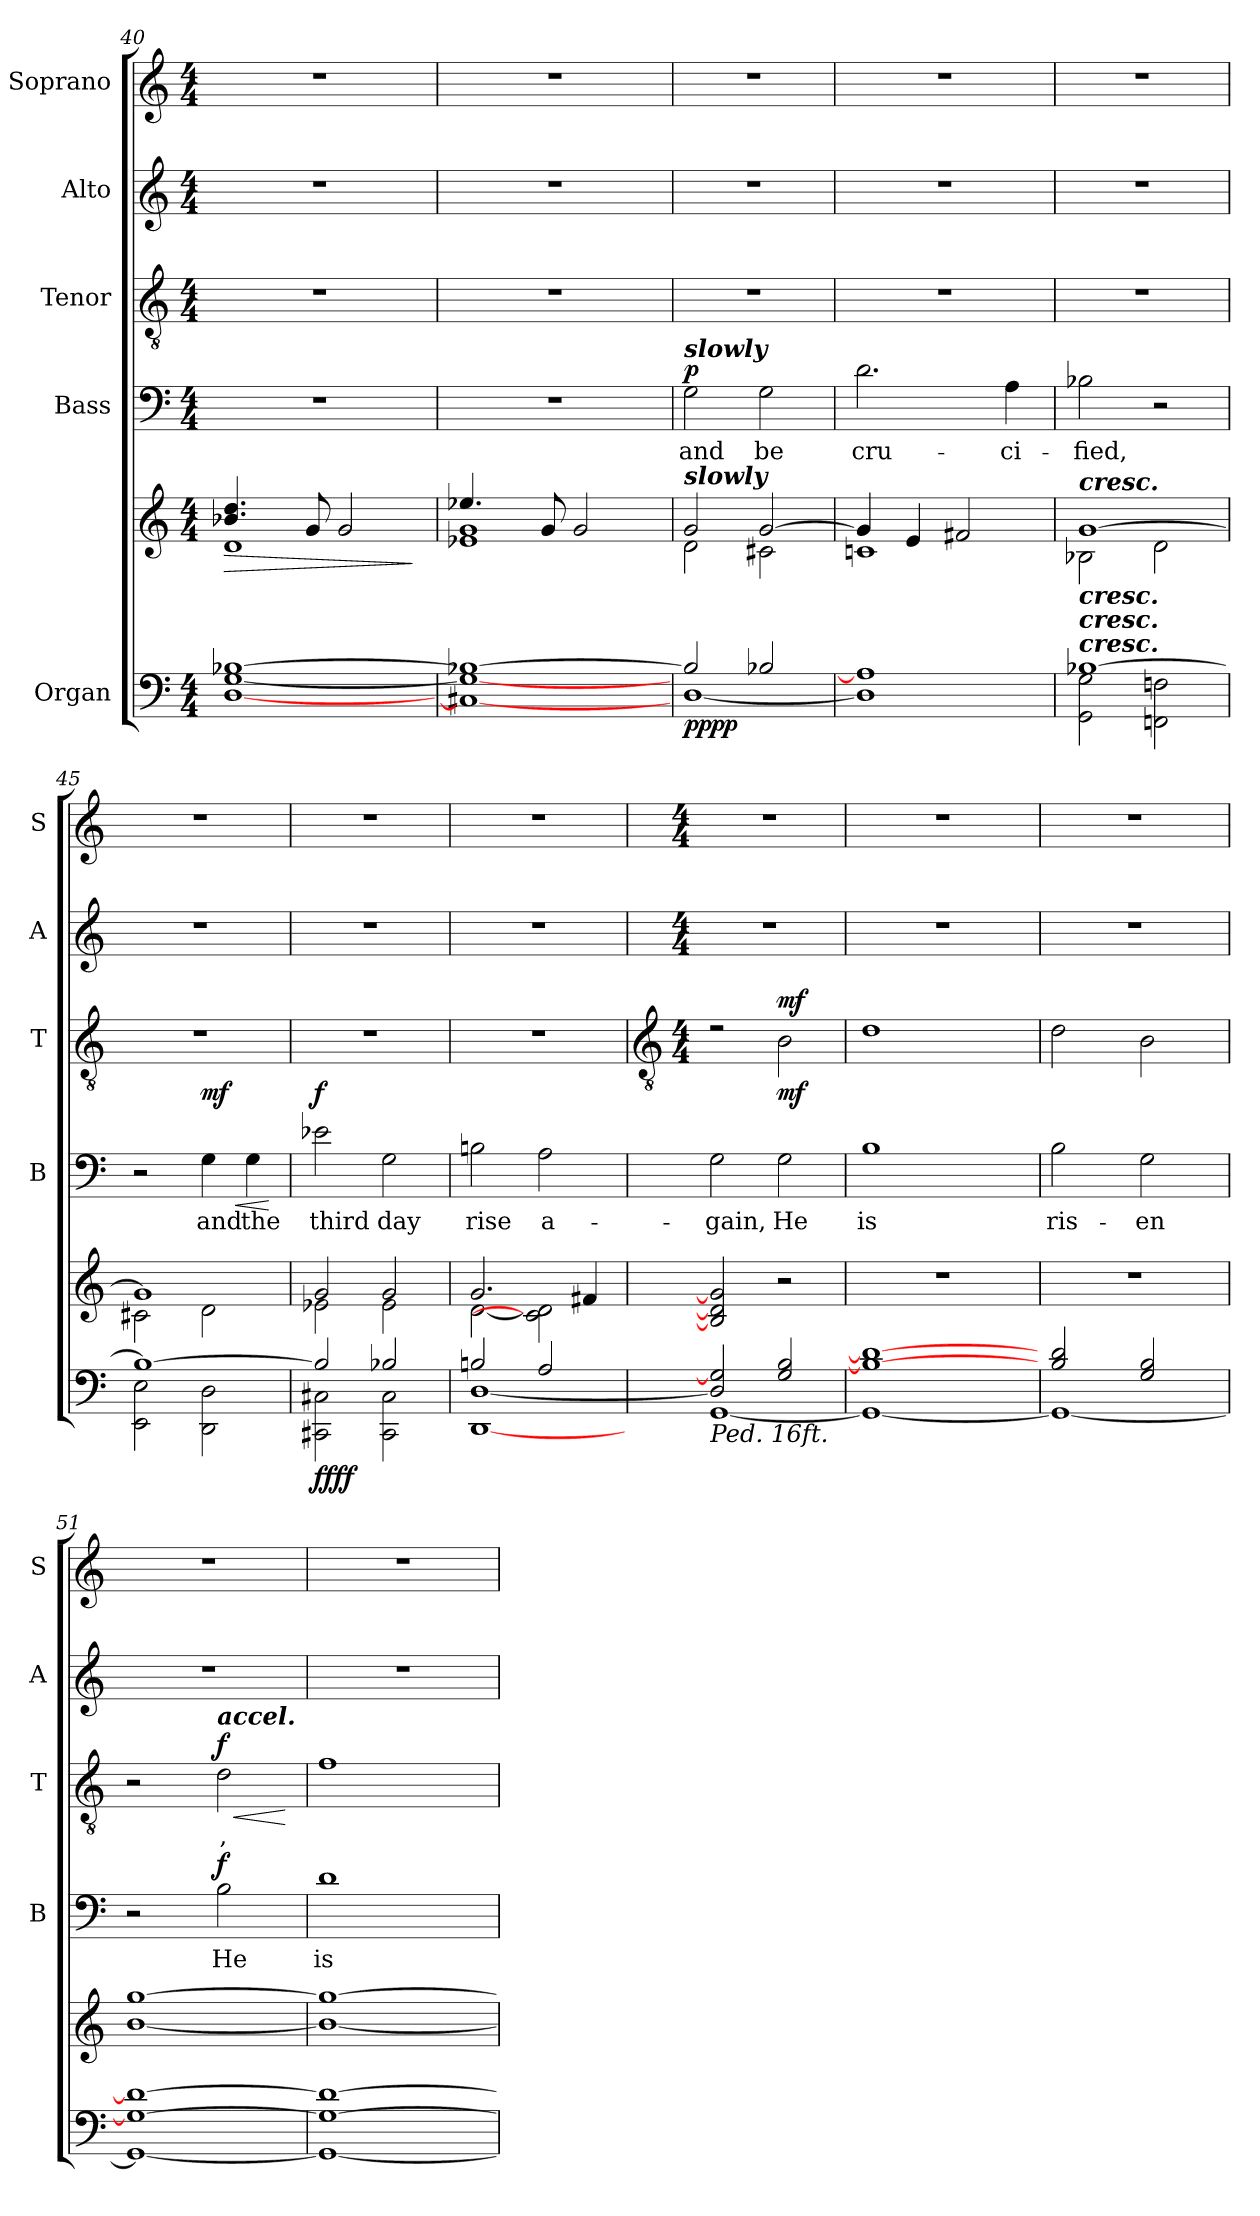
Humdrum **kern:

**kern	**kern	**dynam	**kern	**text	**dynam	**kern	**text	**dynam	**kern	**kern
*part5	*part5	*part5	*part4	*part4	*part4	*part3	*part3	*part3	*part2	*part1
*staff6	*staff5	*staff5/6	*staff4	*staff4	*staff4	*staff3	*staff3	*staff3	*staff2	*staff1
*I"Organ	*	*	*I"Bass	*	*	*I"Tenor	*	*	*I"Alto	*I"Soprano
*	*	*	*I'B	*	*	*I'T	*	*	*I'A	*I'S
!!LO:LB:g=z
*clefF4	*clefG2	*	*clefF4	*	*	*clefGv2	*	*	*clefG2	*clefG2
*k[]	*k[]	*	*k[]	*	*	*k[]	*	*	*k[]	*k[]
*C:	*C:	*	*C:	*	*	*C:	*	*	*C:	*C:
*M4/4	*M4/4	*	*M4/4	*	*	*M4/4	*	*	*M4/4	*M4/4
=40	=40	=40	=40	=40	=40	=40	=40	=40	=40	=40
*^	*^	*	*	*	*	*	*	*	*	*
!	!	!	!	!LO:HP:b	!	!	!	!	!	!	!	!
[1D/ [1G/ [1B-X/	4ryy	4.b-X/ 4.dd/	1d\	>	1r	.	.	1r	.	.	1r	1r
.	4ryy	.	.	.	.	.	.	.	.	.	.	.
.	.	8g/	.	.	.	.	.	.	.	.	.	.
.	4ryy	2g/	.	.	.	.	.	.	.	.	.	.
.	4ryy	.	.	.	.	.	.	.	.	.	.	.
*v	*v	*	*	*	*	*	*	*	*	*	*	*
*	*v	*v	*	*	*	*	*	*	*	*	*
.	.	]	.	.	.	.	.	.	.	.
=41	=41	=41	=41	=41	=41	=41	=41	=41	=41	=41
*^	*^	*	*	*	*	*	*	*	*	*
1C#X/_ 1G/_ 1B-X/_	4ryy	4.ee-X/	1e-X\ 1g\	.	1r	.	.	1r	.	.	1r	1r
.	4ryy	.	.	.	.	.	.	.	.	.	.	.
.	.	8g/	.	.	.	.	.	.	.	.	.	.
.	4ryy	2g/	.	.	.	.	.	.	.	.	.	.
.	4ryy	.	.	.	.	.	.	.	.	.	.	.
=42	=42	=42	=42	=42	=42	=42	=42	=42	=42	=42	=42	=42
!	!	!	!	!	!LO:TX:a:Bi:t=slowly	!	!	!	!	!	!	!
!	!	!LO:TX:a:Bi:t=slowly	!	!	!	!	!	!	!	!	!	!
!	!	!	!	!LO:DY:b=2	!	!LO:LY:b	!	!	!	!	!	!
!	!	!	!	!LO:DY:n=1:b=2	!	!	!	!	!	!	!	!
!	!	!	!	!LO:DY:n=2:b	!	!	!	!	!	!	!	!
!	!	!	!	!LO:DY:n=3:b	!	!	!LO:DY:b	!	!	!	!	!
2B-/]	[1D\	2g/	2d\	p p p p	2G\	and	p	1r	.	.	1r	1r
!	!	!	!	!	!	!LO:LY:b	!	!	!	!	!	!
2B-X/	.	[2g/	2c#X\	.	2G\	be	.	.	.	.	.	.
=43	=43	=43	=43	=43	=43	=43	=43	=43	=43	=43	=43	=43
!	!	!	!	!	!	!LO:LY:b	!	!	!	!	!	!
1A/]	1D\]	4g/]	1cn\	.	2.d\	cru-	.	1r	.	.	1r	1r
.	.	4e/	.	.	.	.	.	.	.	.	.	.
.	.	2f#X/	.	.	.	.	.	.	.	.	.	.
!	!	!	!	!	!	!LO:LY:b	!	!	!	!	!	!
.	.	.	.	.	4A\	-ci-	.	.	.	.	.	.
=44	=44	=44	=44	=44	=44	=44	=44	=44	=44	=44	=44	=44
!	!	!LO:TX:b:Bi:t=cresc.	!	!	!	!	!	!	!	!	!	!
!	!	!LO:TX:a:Bi:t=cresc.	!	!	!	!	!	!	!	!	!	!
!LO:TX:a:Bi:t=cresc.	!	!	!	!	!	!	!	!	!	!	!	!
!LO:TX:a:Bi:t=cresc.	!	!	!	!	!	!	!	!	!	!	!	!
!	!	!	!	!	!	!LO:LY:b	!	!	!	!	!	!
[1B-X/	2GG\ 2G\	[1g/	2B-X\	.	2B-X\	-fied,	.	1r	.	.	1r	1r
.	2FFn\ 2Fn\	.	2d\	.	2r	.	.	.	.	.	.	.
=45	=45	=45	=45	=45	=45	=45	=45	=45	=45	=45	=45	=45
1B-/_	2EE\ 2E\	1g/]	2c#X\	.	2r	.	.	1r	.	.	1r	1r
!	!	!	!	!	!	!LO:LY:b	!LO:HP:b	!	!	!	!	!
!	!	!	!	!	!	!	!LO:DY:n=1:b	!	!	!	!	!
.	2DD\ 2D\	.	2d\	.	4G\	and	< mf	.	.	.	.	.
!	!	!	!	!	!	!LO:LY:b	!	!	!	!	!	!
.	.	.	.	.	4G\	the	.	.	.	.	.	.
*v	*v	*	*	*	*	*	*	*	*	*	*	*
*	*v	*v	*	*	*	*	*	*	*	*	*
.	.	.	.	.	[	.	.	.	.	.
=46	=46	=46	=46	=46	=46	=46	=46	=46	=46	=46
*^	*^	*	*	*	*	*	*	*	*	*
!	!	!	!	!LO:DY:b=2	!	!LO:LY:b	!	!	!	!	!	!
!	!	!	!	!LO:DY:n=1:b=2	!	!	!	!	!	!	!	!
!	!	!	!	!LO:DY:n=2:b	!	!	!	!	!	!	!	!
!	!	!	!	!LO:DY:n=3:b	!	!	!LO:DY:b	!	!	!	!	!
2B-/]	2CC#X\ 2C#X\	2g/	2e-X\	f f f f	2e-X\	third	f	1r	.	.	1r	1r
!	!	!	!	!	!	!LO:LY:b	!	!	!	!	!	!
2B-X/	2CC#\ 2C#\	2g/	2e-\	.	2G\	day	.	.	.	.	.	.
=47	=47	=47	=47	=47	=47	=47	=47	=47	=47	=47	=47	=47
!	!	!	!	!	!	!LO:LY:b	!	!	!	!	!	!
2Bn/	[1DD\ [1D\	2.g/	[2d\	.	2Bn\	rise	.	1r	.	.	1r	1r
!	!	!	!	!	!	!LO:LY:b	!	!	!	!	!	!
2A/	.	.	2c\] 2d\]	.	2A\	a-	.	.	.	.	.	.
.	.	4f#X/	.	.	.	.	.	.	.	.	.	.
!!LO:LB:g=z
=48	=48	=48	=48	=48	=48	=48	=48	=48	=48	=48	=48	=48
*	*	*	*	*	*	*	*	*clefGv2	*	*	*	*
*	*	*	*	*	*	*	*	*k[]	*	*	*k[]	*k[]
*	*	*	*	*	*	*	*	*C:	*	*	*C:	*C:
*	*	*	*	*	*	*	*	*M4/4	*	*	*M4/4	*M4/4
!	!	!	!	!	!	!	!	!LO:TX:a:Bi:t=deliberately	!	!	!	!
!	!	!	!	!	!LO:TX:a:Bi:t=deliberately	!	!	!	!	!	!	!
!LO:TX:b:i:t=Ped. 16ft.	!	!	!	!	!	!	!	!	!	!	!	!
!	!	!	!	!	!	!LO:LY:a	!	!	!	!	!	!
*	*	*	*	*	*^	*	*	*^	*	*	*	*
2D/] 2G/]	[1GG\	2B/] 2d/] 2g/]	2ryy	.	2G\	1ryy	-gain,	.	2r	1ryy	.	.	1r	1r
!	!	!	!	!	!	!	!LO:LY:a	!LO:DY:b	!	!	!	!LO:DY:b	!	!
2G/ 2B/	.	2r	2ryy	.	2G\	.	He	mf	2B\	.	.	mf	.	.
=49	=49	=49	=49	=49	=49	=49	=49	=49	=49	=49	=49	=49	=49	=49
!	!	!	!	!	!	!	!LO:LY:a	!	!	!	!	!	!	!
1B/_ 1d/_	1GG\_	1r	2ryy	.	1B	4ryy	is	.	1d	1ryy	.	.	1r	1r
.	.	.	.	.	.	4ryy	.	.	.	.	.	.	.	.
.	.	.	2ryy	.	.	4ryy	.	.	.	.	.	.	.	.
.	.	.	.	.	.	4ryy	.	.	.	.	.	.	.	.
=50	=50	=50	=50	=50	=50	=50	=50	=50	=50	=50	=50	=50	=50	=50
!	!	!	!	!	!	!	!LO:LY:a	!	!	!	!	!	!	!
2B/ 2d/	1GG\_	1r	2ryy	.	2B\	4ryy	ris-	.	2d\	1ryy	.	.	1r	1r
.	.	.	.	.	.	4ryy	.	.	.	.	.	.	.	.
!	!	!	!	!	!	!	!LO:LY:a	!	!	!	!	!	!	!
2G/ 2B/	.	.	2ryy	.	2G\	4ryy	-en	.	2B\	.	.	.	.	.
.	.	.	.	.	.	4ryy	.	.	.	.	.	.	.	.
=51	=51	=51	=51	=51	=51	=51	=51	=51	=51	=51	=51	=51	=51	=51
!	!	!	!	!LO:DY:b=2	!	!	!	!	!	!	!	!	!	!
!	!	!	!	!LO:DY:n=1:b	!	!	!	!	!	!	!	!	!	!
1G/_ 1d/_	1GG\_	[1b/ [1gg/	2ryy	mf mf	2r	4ryy	.	.	2r	1ryy	.	.	1r	1r
.	.	.	.	.	.	4ryy	.	.	.	.	.	.	.	.
!	!	!	!	!	!	!	!	!	!LO:TX:a:Bi:t=accel.	!	!	!	!	!
!	!	!	!	!	!	!	!LO:LY:a	!LO:DY:b	!	!	!LO:LY:b	!LO:HP:b	!	!
!	!	!	!	!	!	!	!	!	!	!	!	!LO:DY:n=1:b	!	!
.	.	.	2ryy	.	2B\	4ryy	He	f	2d\	.	,	< f	.	.
.	.	.	.	.	.	4ryy	.	.	.	.	.	.	.	.
*v	*v	*	*	*	*v	*v	*	*	*v	*v	*	*	*	*
*	*v	*v	*	*	*	*	*	*	*	*	*
.	.	.	.	.	.	.	.	[	.	.
=52	=52	=52	=52	=52	=52	=52	=52	=52	=52	=52
*^	*^	*	*	*	*	*	*	*	*	*
!	!	!	!	!	!	!LO:LY:a	!	!	!	!	!	!
*	*	*	*	*	*^	*	*	*^	*	*	*	*
1G/_ 1d/_	1GG\_	1b/_ 1gg/_	2ryy	.	1d	4ryy	is	.	1f	1ryy	.	.	1r	1r
.	.	.	.	.	.	4ryy	.	.	.	.	.	.	.	.
.	.	.	2ryy	.	.	4ryy	.	.	.	.	.	.	.	.
.	.	.	.	.	.	4ryy	.	.	.	.	.	.	.	.
*v	*v	*	*	*	*v	*v	*	*	*v	*v	*	*	*	*
*	*v	*v	*	*	*	*	*	*	*	*	*
=	=	=	=	=	=	=	=	=	=	=
*-	*-	*-	*-	*-	*-	*-	*-	*-	*-	*-
